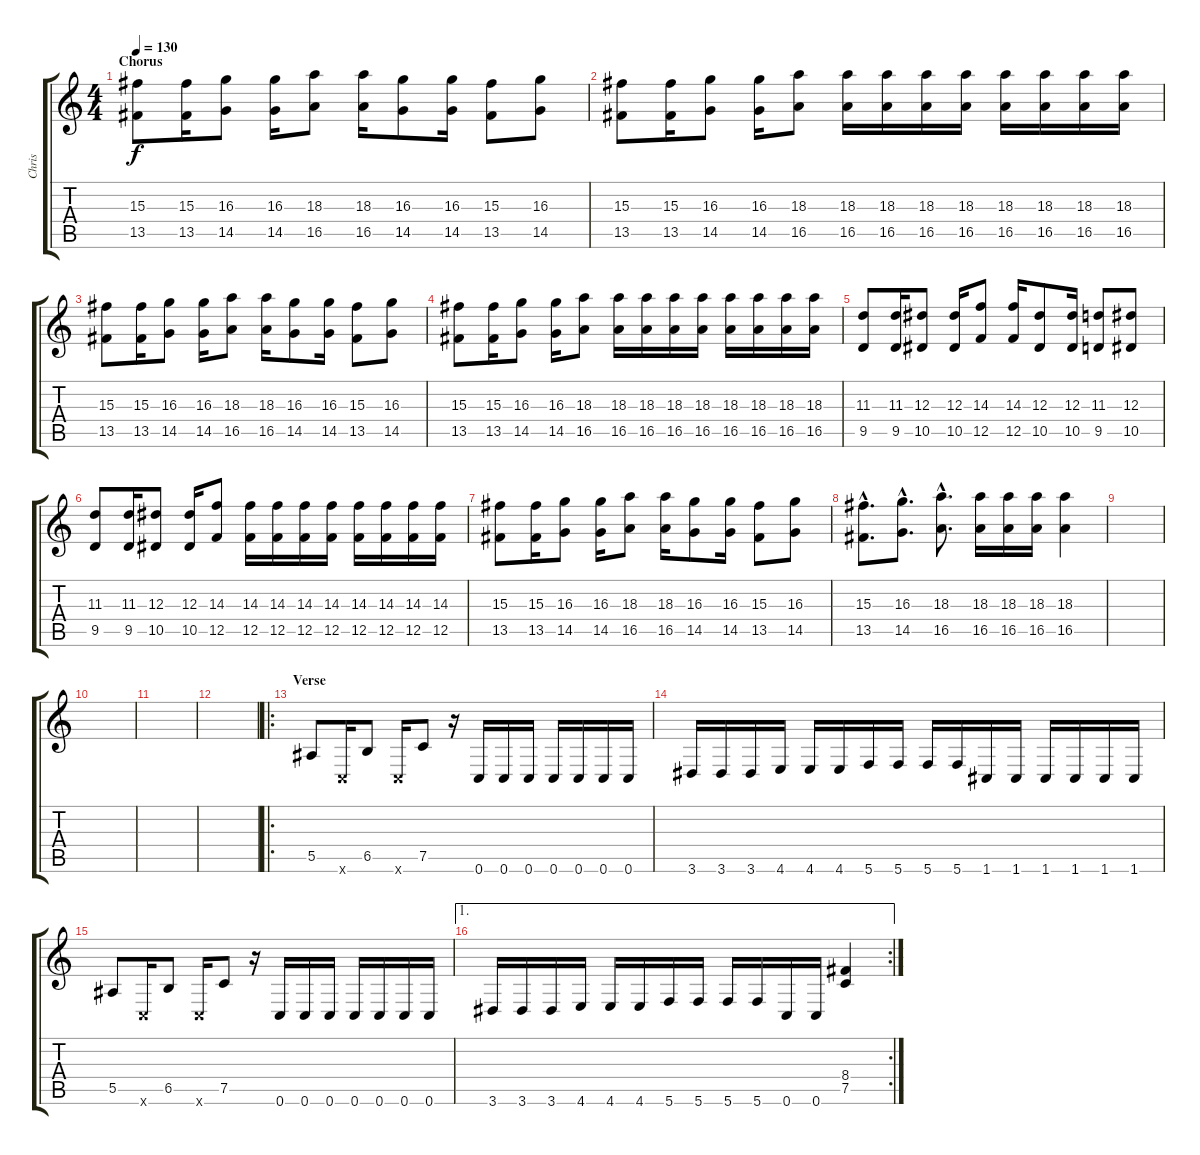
\track ("Chris" "Chris") {instrument distortionguitar}
\staff {score tabs}
\tuning (C4 G3 Eb3 Bb2 F2 C2) {hide}
\ts (4 4)
\section ("" "Chorus")
\tempo 130
\clef g2
\ks c
(15.3 13.5).8{dy f} (15.3 13.5).16 (16.3 14.5).8 (16.3 14.5).16 (18.3 16.5).8 (18.3 16.5).16 (16.3 14.5).8 (16.3 14.5).16 (15.3 13.5).8 (16.3 14.5).8 |
(15.3 13.5).8 (15.3 13.5).16 (16.3 14.5).8 (16.3 14.5).16 (18.3 16.5).8 (18.3 16.5).16 (18.3 16.5).16 (18.3 16.5).16 (18.3 16.5).16 (18.3 16.5).16 (18.3 16.5).16 (18.3 16.5).16 (18.3 16.5).16 |
(15.3 13.5).8 (15.3 13.5).16 (16.3 14.5).8 (16.3 14.5).16 (18.3 16.5).8 (18.3 16.5).16 (16.3 14.5).8 (16.3 14.5).16 (15.3 13.5).8 (16.3 14.5).8 |
(15.3 13.5).8 (15.3 13.5).16 (16.3 14.5).8 (16.3 14.5).16 (18.3 16.5).8 (18.3 16.5).16 (18.3 16.5).16 (18.3 16.5).16 (18.3 16.5).16 (18.3 16.5).16 (18.3 16.5).16 (18.3 16.5).16 (18.3 16.5).16 |
(11.3 9.5).8 (11.3 9.5).16 (12.3 10.5).8 (12.3 10.5).16 (14.3 12.5).8 (14.3 12.5).16 (12.3 10.5).8 (12.3 10.5).16 (11.3 9.5).8 (12.3 10.5).8 |
(11.3 9.5).8 (11.3 9.5).16 (12.3 10.5).8 (12.3 10.5).16 (14.3 12.5).8 (14.3 12.5).16 (14.3 12.5).16 (14.3 12.5).16 (14.3 12.5).16 (14.3 12.5).16 (14.3 12.5).16 (14.3 12.5).16 (14.3 12.5).16 |
(15.3 13.5).8 (15.3 13.5).16 (16.3 14.5).8 (16.3 14.5).16 (18.3 16.5).8 (18.3 16.5).16 (16.3 14.5).8 (16.3 14.5).16 (15.3 13.5).8 (16.3 14.5).8 |
(15.3{hac} 13.5{hac}).8{d} (16.3{hac} 14.5{hac}).8{d} (18.3{hac} 16.5{hac}).8{d} (18.3 16.5).16 (18.3 16.5).16 (18.3 16.5).16 (18.3 16.5).4 |
|
|
|
|
\ro
\section ("" "Verse")
5.5.8{balance 3} 0.6{x}.16 6.5.8 0.6{x}.16 7.5.8 r.16 0.6.16 0.6.16 0.6.16 0.6.16 0.6.16 0.6.16 0.6.16 |
3.6.16 3.6.16 3.6.16 4.6.16 4.6.16 4.6.16 5.6.16 5.6.16 5.6.16 5.6.16 1.6.16 1.6.16 1.6.16 1.6.16 1.6.16 1.6.16 |
5.5.8 0.6{x}.16 6.5.8 0.6{x}.16 7.5.8 r.16 0.6.16 0.6.16 0.6.16 0.6.16 0.6.16 0.6.16 0.6.16 |
\ae 1
\rc 2
3.6.16 3.6.16 3.6.16 4.6.16 4.6.16 4.6.16 5.6.16 5.6.16 5.6.16 5.6.16 0.6.16 0.6.16 (8.4 7.5).4
